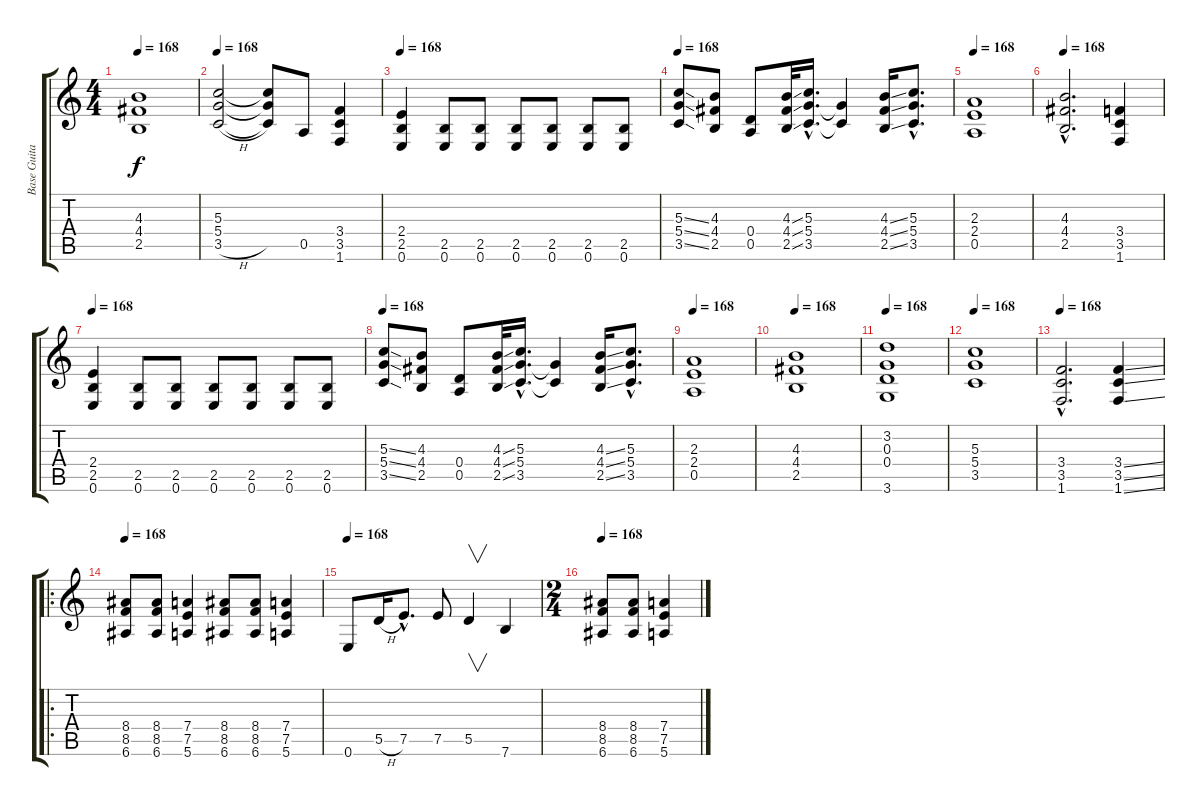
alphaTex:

\track ("Base Guitar" "Base Guita") {instrument distortionguitar}
\staff {score tabs}
\tuning (E4 B3 G3 D3 A2 E2) {hide}
\ts (4 4)
\tempo 168
\clef g2
\ks c
(4.3 4.4 2.5).1{dy f} |
\tempo 168
(5.3 5.4 3.5{h}).2 (5.3{t} 5.4{t} 3.5{t}).8 0.5.8 (3.4 3.5 1.6).4 |
\tempo 168
(2.4 2.5 0.6).4 (2.5 0.6).8 (2.5 0.6).8 (2.5 0.6).8 (2.5 0.6).8 (2.5 0.6).8 (2.5 0.6).8 |
\tempo 168
(5.3{ss} 5.4{ss} 3.5{ss}).8 (4.3 4.4 2.5).8 (0.4 0.5).8 (4.3{ss} 4.4{ss} 2.5{ss}).32 (5.3{hac} 5.4{hac} 3.5{hac}).16{d} (5.4{t} 3.5{t}).4 (4.3{ss} 4.4{ss} 2.5{ss}).16 (5.3{hac} 5.4{hac} 3.5{hac}).8{d} |
\tempo 168
(2.3 2.4 0.5).1 |
\tempo 168
(4.3{hac} 4.4{hac} 2.5{hac}).2{d} (3.4 3.5 1.6).4 |
\tempo 168
(2.4 2.5 0.6).4 (2.5 0.6).8 (2.5 0.6).8 (2.5 0.6).8 (2.5 0.6).8 (2.5 0.6).8 (2.5 0.6).8 |
\tempo 168
(5.3{ss} 5.4{ss} 3.5{ss}).8 (4.3 4.4 2.5).8 (0.4 0.5).8 (4.3{ss} 4.4{ss} 2.5{ss}).32 (5.3{hac} 5.4{hac} 3.5{hac}).16{d} (5.4{t} 3.5{t}).4 (4.3{ss} 4.4{ss} 2.5{ss}).16 (5.3{hac} 5.4{hac} 3.5{hac}).8{d} |
\tempo 168
(2.3 2.4 0.5).1 |
\tempo 168
(4.3 4.4 2.5).1 |
\tempo 168
(3.2 0.3 0.4 3.6).1 |
\tempo 168
(5.3 5.4 3.5).1 |
\tempo 168
(3.4{hac} 3.5{hac} 1.6{hac}).2{d} (3.4{ss} 3.5{ss} 1.6{ss}).4 |
\ro
\tempo 168
(8.4 8.5 6.6).8 (8.4 8.5 6.6).8 (7.4 7.5 5.6).4 (8.4 8.5 6.6).8 (8.4 8.5 6.6).8 (7.4 7.5 5.6).4 |
\tempo 168
0.6.8 5.5{h}.16 7.5{hac}.8{d} 7.5.8 5.5.4{v} 7.6.4 |
\ts (2 4)
\tempo 168
(8.4 8.5 6.6).8 (8.4 8.5 6.6).8 (7.4 7.5 5.6).4
